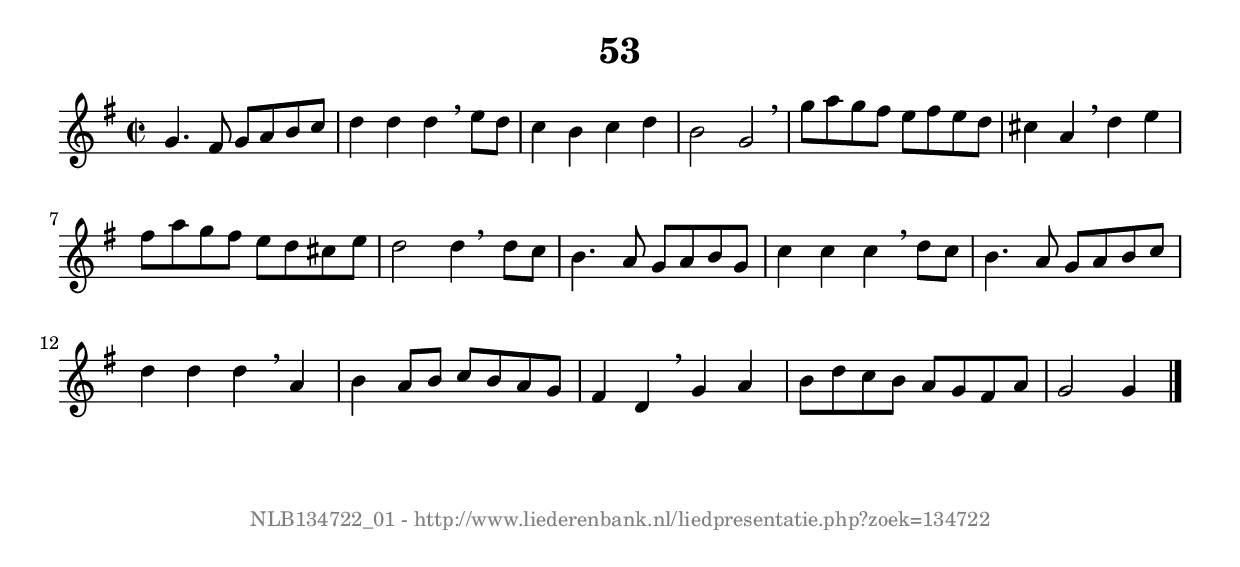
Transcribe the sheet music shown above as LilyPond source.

%
% produced by wce2krn 1.64 (7 June 2014)
%
\version"2.16"
#(append! paper-alist '(("long" . (cons (* 210 mm) (* 2000 mm)))))
#(set-default-paper-size "long")
sb = {\breathe}
mBreak = {\breathe }
bBreak = {\breathe }
x = {\once\override NoteHead #'style = #'cross }
gl=\glissando
itime={\override Staff.TimeSignature #'stencil = ##f }
ficta = {\once\set suggestAccidentals = ##t}
fine = {\once\override Score.RehearsalMark #'self-alignment-X = #1 \mark \markup {\italic{Fine}}}
dc = {\once\override Score.RehearsalMark #'self-alignment-X = #1 \mark \markup {\italic{D.C.}}}
dcf = {\once\override Score.RehearsalMark #'self-alignment-X = #1 \mark \markup {\italic{D.C. al Fine}}}
dcc = {\once\override Score.RehearsalMark #'self-alignment-X = #1 \mark \markup {\italic{D.C. al Coda}}}
ds = {\once\override Score.RehearsalMark #'self-alignment-X = #1 \mark \markup {\italic{D.S.}}}
dsf = {\once\override Score.RehearsalMark #'self-alignment-X = #1 \mark \markup {\italic{D.S. al Fine}}}
dsc = {\once\override Score.RehearsalMark #'self-alignment-X = #1 \mark \markup {\italic{D.S. al Coda}}}
pv = {\set Score.repeatCommands = #'((volta "1"))}
sv = {\set Score.repeatCommands = #'((volta "2"))}
tv = {\set Score.repeatCommands = #'((volta "3"))}
qv = {\set Score.repeatCommands = #'((volta "4"))}
xv = {\set Score.repeatCommands = #'((volta #f))}
\header{ tagline = ""
title = "53"
}
\score {{
\key g \major
\relative g'
{
\set melismaBusyProperties = #'()
\time 2/2
\tempo 4=120
\override Score.MetronomeMark #'transparent = ##t
\override Score.RehearsalMark #'break-visibility = #(vector #t #t #f)
g4. fis8 g a b c d4 d d \sb e8 d c4 b c d b2 g \sb g'8 a g fis e fis e d cis4 a \sb d e fis8 a g fis e d cis e d2 d4 \bar ":|:" \bBreak
d8 c b4. a8 g a b g c4 c c \sb d8 c b4. a8 g a b c d4 d d \sb a b a8 b c b a g fis4 d \sb g a b8 d c b a g fis a g2 g4 \bar "|."
 }}
 \midi { }
 \layout {
            indent = 0.0\cm
}
}
\markup { \vspace #0 } \markup { \with-color #grey \fill-line { \center-column { \smaller "NLB134722_01 - http://www.liederenbank.nl/liedpresentatie.php?zoek=134722" } } }
